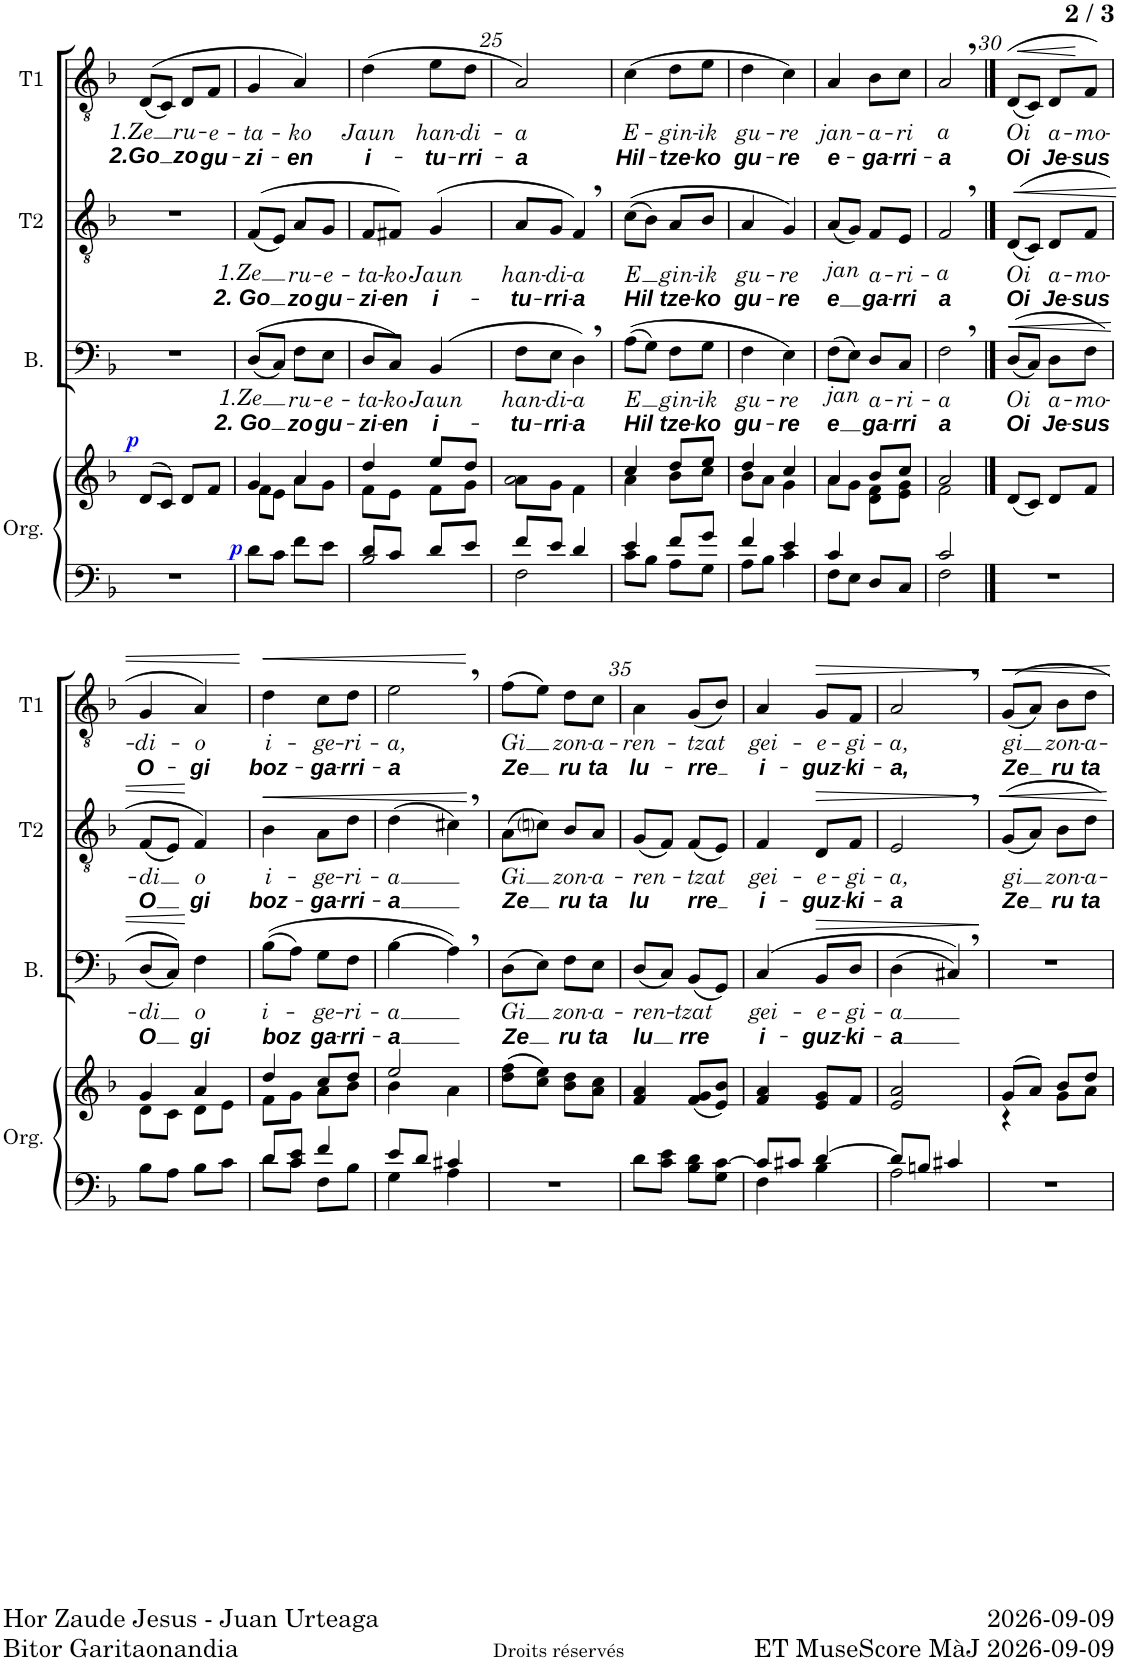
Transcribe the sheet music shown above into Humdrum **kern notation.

**kern	**kern	**dynam	**kern	**text	**text	**dynam	**kern	**text	**text	**dynam	**kern	**text	**text	**dynam
*part4	*part4	*part4	*part3	*part3	*part3	*part3	*part2	*part2	*part2	*part2	*part1	*part1	*part1	*part1
*staff5	*staff4	*staff4/5	*staff3	*staff3	*staff3	*staff3	*staff2	*staff2	*staff2	*staff2	*staff1	*staff1	*staff1	*staff1
*I"Orgue	*	*	*I"Basse	*	*	*	*I"Ténor 2	*	*	*	*I"Ténors	*	*	*
*I'Org.	*	*	*I'B.	*	*	*	*I'T2	*	*	*	*I'T1	*	*	*
!!LO:PB:g=z
*clefF4	*clefG2	*	*clefF4	*	*	*	*clefGv2	*	*	*	*clefGv2	*	*	*
*k[b-]	*k[b-]	*	*k[b-]	*	*	*	*k[b-]	*	*	*	*k[b-]	*	*	*
*M2/4	*M2/4	*	*M2/4	*	*	*	*M2/4	*	*	*	*M2/4	*	*	*
=22	=22	=22	=22	=22	=22	=22	=22	=22	=22	=22	=22	=22	=22	=22
!	!	!LO:DY:b	!	!	!	!	!	!	!	!	!	!LO:LY:b	!LO:LY:b	!
2r	(>8d/L	p	2r	.	.	.	2r	.	.	.	((>8D/L	-1.Ze	2.Go	.
.	8c/J)	.	.	.	.	.	.	.	.	.	8C/J)	.	.	.
!	!	!	!	!	!	!	!	!	!	!	!	!LO:LY:b	!LO:LY:b	!
.	8d/L	.	.	.	.	.	.	.	.	.	8D/L	ru-	zo	.
!	!	!	!	!	!	!	!	!	!	!	!	!LO:LY:b	!LO:LY:b	!
.	8f/J	.	.	.	.	.	.	.	.	.	8F/J	-e-	gu-	.
=23	=23	=23	=23	=23	=23	=23	=23	=23	=23	=23	=23	=23	=23	=23
*	*^	*	*	*	*	*	*	*	*	*	*	*	*	*
!	!	!	!LO:DY:b=2	!	!LO:LY:b	!LO:LY:b	!	!	!LO:LY:b	!LO:LY:b	!	!	!LO:LY:b	!LO:LY:b	!
8d\L	4g/	8f\L	p	((8D/L	1.Ze	2. Go	.	((>8F/L	-1.Ze	2. Go	.	4G/	-ta-	-zi-	.
8c\J	.	8e\J	.	8C/J)	.	.	.	8E/J)	.	.	.	.	.	.	.
!	!	!	!	!	!LO:LY:b	!LO:LY:b	!	!	!LO:LY:b	!LO:LY:b	!	!	!LO:LY:b	!LO:LY:b	!
8f\L	4a/	8a\L	.	8F\L	ru-	zo	.	8A/L	ru-	zo	.	4A/)	-ko	-en	.
!	!	!	!	!	!LO:LY:b	!LO:LY:b	!	!	!LO:LY:b	!LO:LY:b	!	!	!	!	!
8e\J	.	8g\J	.	8E\J	-e-	gu-	.	8G/J	-e-	gu-	.	.	.	.	.
=24	=24	=24	=24	=24	=24	=24	=24	=24	=24	=24	=24	=24	=24	=24	=24
*^	*	*	*	*	*	*	*	*	*	*	*	*	*	*	*
!	!	!	!	!	!	!LO:LY:b	!LO:LY:b	!	!	!LO:LY:b	!LO:LY:b	!	!	!LO:LY:b	!LO:LY:b	!
8d/L	2B-/	4dd/	8f\L	.	8D/L	-ta-	-zi-	.	8F/L	-ta-	-zi-	.	(4d\	Jaun	i-	.
!	!	!	!	!	!	!LO:LY:b	!LO:LY:b	!	!	!LO:LY:b	!LO:LY:b	!	!	!	!	!
8c/J	.	.	8e\J	.	8C/J)	-ko	-en	.	8F#X/J)	-ko	-en	.	.	.	.	.
!	!	!	!	!	!	!LO:LY:b	!LO:LY:b	!	!	!LO:LY:b	!LO:LY:b	!	!	!LO:LY:b	!LO:LY:b	!
8d/L	.	8ee/L	8f\L	.	(>4BB-/	Jaun	i-	.	(>4G/	Jaun	i-	.	8e\L	han-	-tu-	.
!	!	!	!	!	!	!	!	!	!	!	!	!	!	!LO:LY:b	!LO:LY:b	!
8e/J	.	8dd/J	8g\J	.	.	.	.	.	.	.	.	.	8d\J	-di-	-rri-	.
=25	=25	=25	=25	=25	=25	=25	=25	=25	=25	=25	=25	=25	=25	=25	=25	=25
!	!	!	!	!	!	!LO:LY:b	!LO:LY:b	!	!	!LO:LY:b	!LO:LY:b	!	!	!LO:LY:b	!LO:LY:b	!
8f/L	2F\	2a\	8a\L	.	8F\L	han-	-tu-	.	8A/L	han-	-tu-	.	2A/)	-a	-a	.
!	!	!	!	!	!	!LO:LY:b	!LO:LY:b	!	!	!LO:LY:b	!LO:LY:b	!	!	!	!	!
8e/J	.	.	8g\J	.	8E\J	-di-	-rri-	.	8G/J	-di-	-rri-	.	.	.	.	.
!	!	!	!	!	!	!LO:LY:b	!LO:LY:b	!	!	!LO:LY:b	!LO:LY:b	!	!	!	!	!
4d/	.	.	4f\	.	4D,\)	-a	-a	.	4F,/)	-a	-a	.	.	.	.	.
=26	=26	=26	=26	=26	=26	=26	=26	=26	=26	=26	=26	=26	=26	=26	=26	=26
!	!	!	!	!	!	!LO:LY:b	!LO:LY:b	!	!	!LO:LY:b	!LO:LY:b	!	!	!LO:LY:b	!LO:LY:b	!
4e/	8c\L	4cc/	4a\	.	((8A\L	E	-Hil	.	((8c\L	E	-Hil	.	(4c\	E-	Hil-	.
.	8B-\J	.	.	.	8G\J)	.	.	.	8B-\J)	.	.	.	.	.	.	.
!	!	!	!	!	!	!LO:LY:b	!LO:LY:b	!	!	!LO:LY:b	!LO:LY:b	!	!	!LO:LY:b	!LO:LY:b	!
8f/L	8A\L	8dd/L	8b-\L	.	8F\L	gin-	tze-	.	8A/L	gin-	tze-	.	8d\L	-gin-	-tze-	.
!	!	!	!	!	!	!LO:LY:b	!LO:LY:b	!	!	!LO:LY:b	!LO:LY:b	!	!	!LO:LY:b	!LO:LY:b	!
8g/J	8G\J	8ee/J	8cc\J	.	8G\J	-ik	-ko	.	8B-/J	-ik	-ko	.	8e\J	-ik	-ko	.
=27	=27	=27	=27	=27	=27	=27	=27	=27	=27	=27	=27	=27	=27	=27	=27	=27
!	!	!	!	!	!	!LO:LY:b	!LO:LY:b	!	!	!LO:LY:b	!LO:LY:b	!	!	!LO:LY:b	!LO:LY:b	!
4f/	8A\L	4dd/	8b-\L	.	4F\	gu-	gu-	.	4A/	gu-	gu-	.	4d\	gu-	gu-	.
.	8B-\J	.	8a\J	.	.	.	.	.	.	.	.	.	.	.	.	.
!	!	!	!	!	!	!LO:LY:b	!LO:LY:b	!	!	!LO:LY:b	!LO:LY:b	!	!	!LO:LY:b	!LO:LY:b	!
4e/	4c\	4cc/	4g\	.	4E\)	-re	-re	.	4G/)	-re	-re	.	4c\)	-re	-re	.
=28	=28	=28	=28	=28	=28	=28	=28	=28	=28	=28	=28	=28	=28	=28	=28	=28
!	!	!	!	!	!	!LO:LY:b	!LO:LY:b	!	!	!LO:LY:b	!LO:LY:b	!	!	!LO:LY:b	!LO:LY:b	!
4c/	8F\L	4a/	8a\L	.	(8F\L	jan	-e	.	(8A/L	jan	-e	.	4A/	jan-	e-	.
.	8E\J	.	8g\J	.	8E\J)	.	.	.	8G/J)	.	.	.	.	.	.	.
!	!	!	!	!	!	!LO:LY:b	!LO:LY:b	!	!	!LO:LY:b	!LO:LY:b	!	!	!LO:LY:b	!LO:LY:b	!
8D/L	4ryy	8b-/L	8d\ 8f\L	.	8D/L	a-	ga-	.	8F/L	a-	ga-	.	8B-\L	-a-	-ga-	.
!	!	!	!	!	!	!LO:LY:b	!LO:LY:b	!	!	!LO:LY:b	!LO:LY:b	!	!	!LO:LY:b	!LO:LY:b	!
8C/J	.	8cc/J	8e\ 8g\J	.	8C/J	-ri-	-rri	.	8E/J	-ri-	-rri	.	8c\J	-ri	-rri-	.
=29	=29	=29	=29	=29	=29	=29	=29	=29	=29	=29	=29	=29	=29	=29	=29	=29
!	!	!	!	!	!	!LO:LY:b	!LO:LY:b	!	!	!LO:LY:b	!LO:LY:b	!	!	!LO:LY:b	!LO:LY:b	!
2c/	2F\	2a/	2f\	.	2F,\	-a	-a	.	2F,/	-a	-a	.	2A,/	a	-a	.
==30	==30	==30	==30	==30	==30	==30	==30	==30	==30	==30	==30	==30	==30	==30	==30	==30
!	!	!	!	!	!	!LO:LY:b	!LO:LY:b	!LO:HP:b	!	!LO:LY:b	!LO:LY:b	!LO:HP:b	!	!LO:LY:b	!LO:LY:b	!
*v	*v	*	*	*	*	*	*	*	*	*	*	*	*	*	*	*
*	*v	*v	*	*	*	*	*	*	*	*	*	*	*	*	*
2r	(8d/L	.	((8D/L	Oi	Oi	<	((>8D/L	Oi	Oi	<	((>8D/L	Oi	Oi	.
!	!	!	!	!	!	!	!	!	!	!	!	!	!	!LO:HP:b
.	8c/J)	.	8C/J)	.	.	.	8C/J)	.	.	.	8C/J)	.	.	<
!	!	!	!	!LO:LY:b	!LO:LY:b	!	!	!LO:LY:b	!LO:LY:b	!	!	!LO:LY:b	!LO:LY:b	!
.	8d/L	.	8D\L	a-	Je-	.	8D/L	a-	Je-	.	8D/L	a-	Je-	.
!	!	!	!	!LO:LY:b	!LO:LY:b	!	!	!LO:LY:b	!LO:LY:b	!	!	!LO:LY:b	!LO:LY:b	!
.	8f/J	.	8F\J	-mo-	-sus	.	8F/J	-mo-	-sus	.	8F/J	-mo-	-sus	.
!!LO:LB:g=z
=31	=31	=31	=31	=31	=31	=31	=31	=31	=31	=31	=31	=31	=31	=31
*	*^	*	*	*	*	*	*	*	*	*	*	*	*	*
!	!	!	!	!	!LO:LY:b	!LO:LY:b	!	!	!LO:LY:b	!LO:LY:b	!	!	!LO:LY:b	!LO:LY:b	!
8B-\L	4g/	8d\L	.	(8D/L	-di	O	.	(8F/L	-di	O	.	4G/	-di-	O-	.
8A\J	.	8c\J	.	8C/J))	.	.	.	8E/J)	.	.	.	.	.	.	.
!	!	!	!	!	!LO:LY:b	!LO:LY:b	!	!	!LO:LY:b	!LO:LY:b	!	!	!LO:LY:b	!LO:LY:b	!
8B-\L	4a/	8d\L	.	4F\	o	gi	[	4F/)	o	gi	[	4A/)	-o	-gi	.
8c\J	.	8e\J	.	.	.	.	.	.	.	.	.	.	.	.	.
*	*v	*v	*	*	*	*	*	*	*	*	*	*	*	*	*
.	.	.	.	.	.	.	.	.	.	.	.	.	.	[
=32	=32	=32	=32	=32	=32	=32	=32	=32	=32	=32	=32	=32	=32	=32
*^	*^	*	*	*	*	*	*	*	*	*	*	*	*	*
!	!	!	!	!	!	!LO:LY:b	!LO:LY:b	!	!	!LO:LY:b	!LO:LY:b	!LO:HP:b	!	!LO:LY:b	!LO:LY:b	!LO:HP:b
8d/L	8d\L	4dd/	8f\L	.	((8B-\L	i-	boz	.	4B-\	i-	boz-	<	4d\	i-	boz-	<
8c/ 8e/J	8c\J	.	8g\J	.	8A\J)	.	.	.	.	.	.	.	.	.	.	.
!	!	!	!	!	!	!LO:LY:b	!LO:LY:b	!	!	!LO:LY:b	!LO:LY:b	!	!	!LO:LY:b	!LO:LY:b	!
4f/	8F\L	8cc/L	8a\L	.	8G\L	-ge-	ga-	.	8A\L	-ge-	-ga-	.	8c\L	-ge-	-ga-	.
!	!	!	!	!	!	!LO:LY:b	!LO:LY:b	!	!	!LO:LY:b	!LO:LY:b	!	!	!LO:LY:b	!LO:LY:b	!
.	8B-\J	8dd/J	8b-\J	.	8F\J	-ri-	-rri-	.	8d\J	-ri-	-rri-	.	8d\J	-ri-	-rri-	.
=33	=33	=33	=33	=33	=33	=33	=33	=33	=33	=33	=33	=33	=33	=33	=33	=33
!	!	!	!	!	!	!LO:LY:b	!LO:LY:b	!	!	!LO:LY:b	!LO:LY:b	!	!	!LO:LY:b	!LO:LY:b	!
8e/L	4G\	2ee/	4b-\	.	(4B-\	-a	-a	.	(4d\	-a	-a	.	2e,\	-a,	-a	.
8d/J	.	.	.	.	.	.	.	.	.	.	.	.	.	.	.	.
4c#X/	4A\	.	4a\	.	4A,\))	.	.	.	4c#X,\)	.	.	.	.	.	.	.
*v	*v	*	*	*	*	*	*	*	*	*	*	*	*	*	*	*
*	*v	*v	*	*	*	*	*	*	*	*	*	*	*	*	*
.	.	.	.	.	.	.	.	.	.	[	.	.	.	[
=34	=34	=34	=34	=34	=34	=34	=34	=34	=34	=34	=34	=34	=34	=34
!	!	!	!	!LO:LY:b	!LO:LY:b	!	!	!LO:LY:b	!LO:LY:b	!	!	!LO:LY:b	!LO:LY:b	!
2r	(8dd\ 8ff\L	.	(8D\L	-Gi	Ze	.	(8A\L	-Gi	Ze	.	(8f\L	-Gi	Ze	.
.	8cc\ 8ee\J)	.	8E\J)	.	.	.	8cni\J)	.	.	.	8e\J)	.	.	.
!	!	!	!	!LO:LY:b	!LO:LY:b	!	!	!LO:LY:b	!LO:LY:b	!	!	!LO:LY:b	!LO:LY:b	!
.	8b-\ 8dd\L	.	8F\L	zon-	ru	.	8B-/L	zon-	ru	.	8d\L	zon-	ru	.
!	!	!	!	!LO:LY:b	!LO:LY:b	!	!	!LO:LY:b	!LO:LY:b	!	!	!LO:LY:b	!LO:LY:b	!
.	8a\ 8cc\J	.	8E\J	-a-	ta	.	8A/J	-a-	ta	.	8c\J	-a-	ta	.
=35	=35	=35	=35	=35	=35	=35	=35	=35	=35	=35	=35	=35	=35	=35
!	!	!	!	!LO:LY:b	!LO:LY:b	!	!	!LO:LY:b	!LO:LY:b	!	!	!LO:LY:b	!LO:LY:b	!
8d\L	4f/ 4a/	.	(8D/L	-ren-	-lu	.	(8G/L	-ren-	-lu	.	4A\	-ren-	lu-	.
8c\ 8e\J	.	.	8C/J)	.	.	.	8F/J)	.	.	.	.	.	.	.
!	!	!	!	!LO:LY:b	!LO:LY:b	!	!	!LO:LY:b	!LO:LY:b	!	!	!LO:LY:b	!LO:LY:b	!
8B-\ 8d\L	(8f/ 8g/L	.	(8BB-/L	-tzat	rre	.	(8F/L	-tzat	rre	.	(8G/L	-tzat	-rre	.
8G\ [8c\J	8e/ 8b-/J)	.	8GG/J)	.	.	.	8E/J)	.	.	.	8B-/J)	.	.	.
=36	=36	=36	=36	=36	=36	=36	=36	=36	=36	=36	=36	=36	=36	=36
*^	*	*	*	*	*	*	*	*	*	*	*	*	*	*
!	!	!	!	!	!LO:LY:b	!LO:LY:b	!	!	!LO:LY:b	!LO:LY:b	!	!	!LO:LY:b	!LO:LY:b	!
8c/L]	4F\	4f/ 4a/	.	(4C/	gei-	i-	.	4F/	gei-	i-	.	4A/	gei-	i-	.
8c#X/J	.	.	.	.	.	.	.	.	.	.	.	.	.	.	.
!	!	!	!	!	!LO:LY:b	!LO:LY:b	!LO:HP:b	!	!LO:LY:b	!LO:LY:b	!LO:HP:b	!	!LO:LY:b	!LO:LY:b	!LO:HP:b
[4d/	4B-\	8e/ 8g/L	.	8BB-/L	-e-	-guz-	>	8D/L	-e-	-guz-	>	8G/L	-e-	-guz-	>
!	!	!	!	!	!LO:LY:b	!LO:LY:b	!	!	!LO:LY:b	!LO:LY:b	!	!	!LO:LY:b	!LO:LY:b	!
.	.	8f/J	.	8D/J	-gi-	-ki-	.	8F/J	-gi-	-ki-	.	8F/J	-gi-	-ki-	.
=37	=37	=37	=37	=37	=37	=37	=37	=37	=37	=37	=37	=37	=37	=37	=37
!	!	!	!	!	!LO:LY:b	!LO:LY:b	!	!	!LO:LY:b	!LO:LY:b	!	!	!LO:LY:b	!LO:LY:b	!
8d/L]	2A\	2e/ 2a/	.	(4D\	-a	-a	.	2E,/	-a,	-a	.	2A,/	-a,	-a,	.
8Bn/J	.	.	.	.	.	.	.	.	.	.	.	.	.	.	.
4c#X/	.	.	.	4C#X,/))	.	.	.	.	.	.	.	.	.	.	.
*v	*v	*	*	*	*	*	*	*	*	*	*	*	*	*	*
.	.	.	.	.	.	]	.	.	.	]	.	.	.	]
=38	=38	=38	=38	=38	=38	=38	=38	=38	=38	=38	=38	=38	=38	=38
*	*^	*	*	*	*	*	*	*	*	*	*	*	*	*
!	!	!	!	!	!	!	!	!	!LO:LY:b	!LO:LY:b	!	!	!LO:LY:b	!LO:LY:b	!
2r	(8g/L	4r	.	2r	.	.	.	(8G/L	-gi	Ze	.	(8G/L	-gi	Ze	.
.	8a/J)	.	.	.	.	.	.	8A/J)	.	.	.	8A/J)	.	.	.
!	!	!	!	!	!	!	!	!	!LO:LY:b	!LO:LY:b	!	!	!LO:LY:b	!LO:LY:b	!
.	8b-/L	8g\L	.	.	.	.	.	8B-\L	zon-	ru	.	8B-\L	zon-	ru	.
!	!	!	!	!	!	!	!	!	!LO:LY:b	!LO:LY:b	!	!	!LO:LY:b	!LO:LY:b	!
.	8dd/J	8a\J	.	.	.	.	.	8d\J	-a-	ta	.	8d\J	-a-	ta	.
*	*v	*v	*	*	*	*	*	*	*	*	*	*	*	*	*
=	=	=	=	=	=	=	=	=	=	=	=	=	=	=
*-	*-	*-	*-	*-	*-	*-	*-	*-	*-	*-	*-	*-	*-	*-
